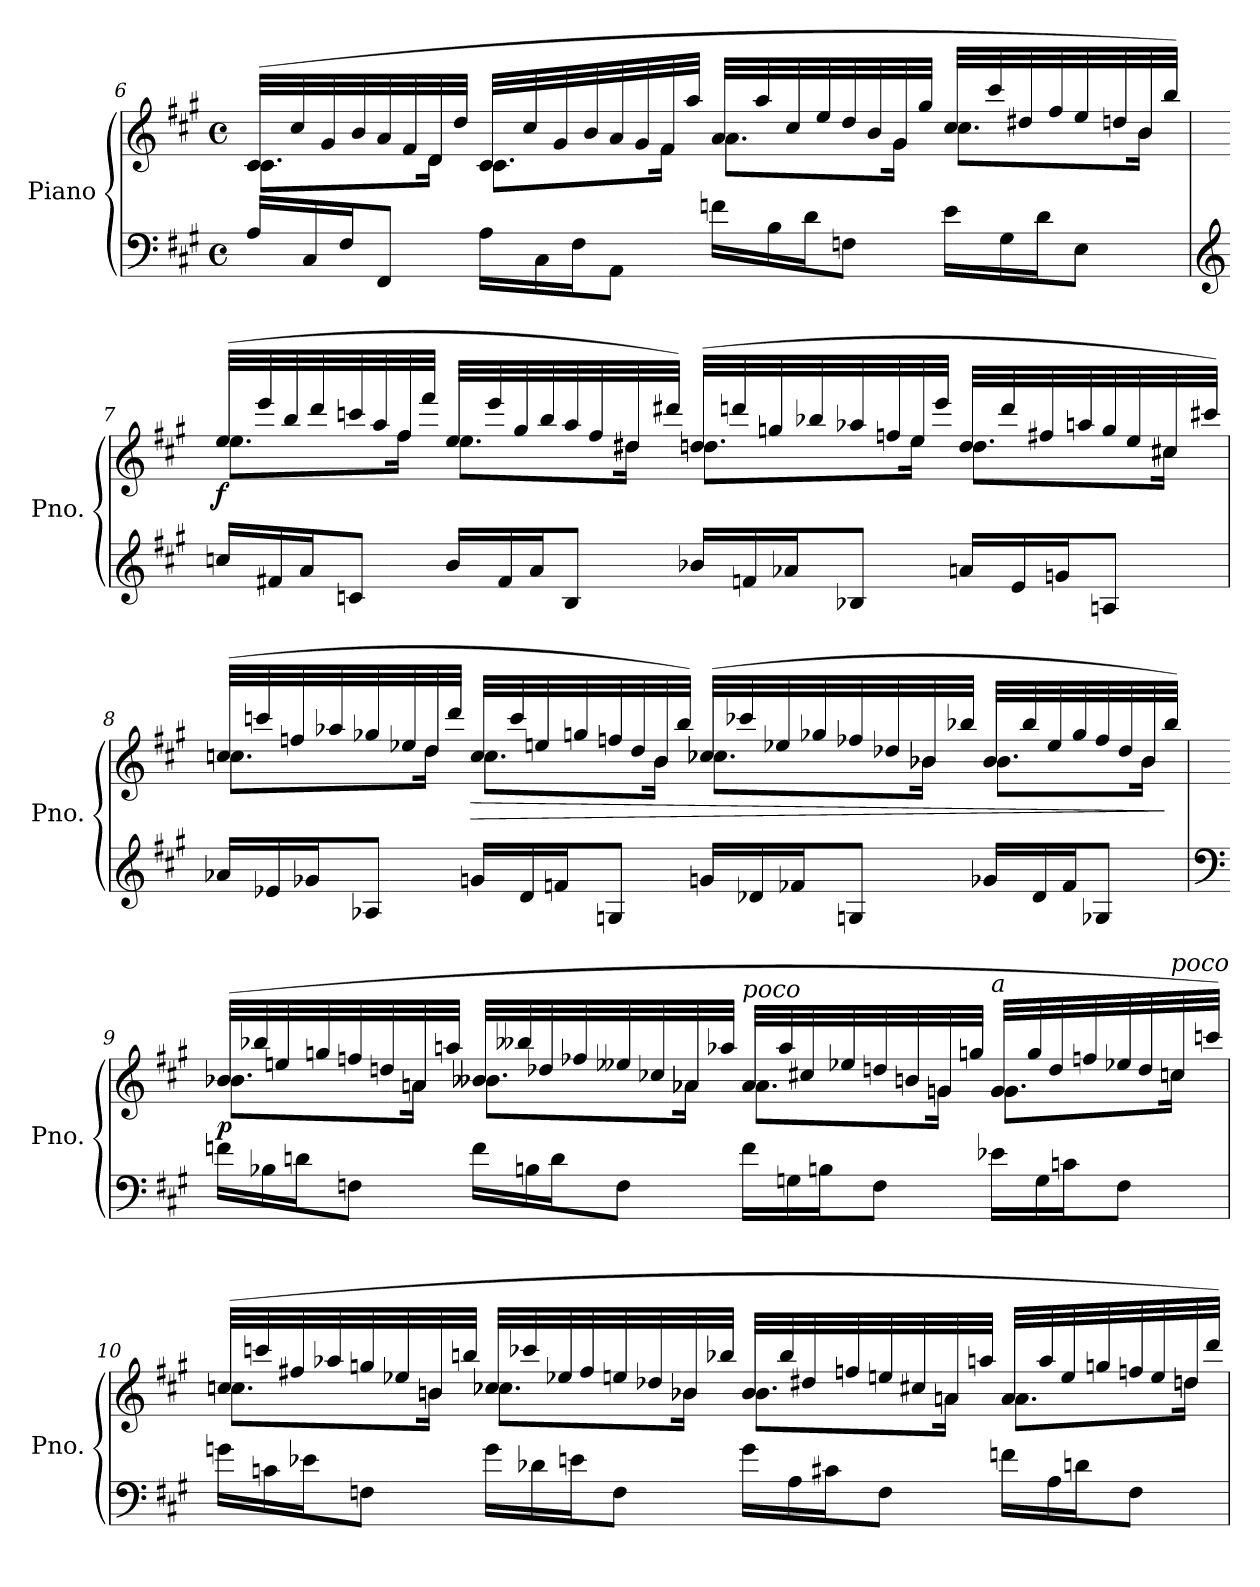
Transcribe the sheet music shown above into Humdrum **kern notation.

**kern	**kern	**dynam
*part1	*part1	*part1
*staff2	*staff1	*staff1/2
*I"Piano	*	*
*I'Pno.	*	*
!!LO:PB:g=z
*clefF4	*clefG2	*
*k[f#c#g#]	*k[f#c#g#]	*
*M4/4	*M4/4	*
*met(c)	*met(c)	*
*Xtuplet	*	*
=6	=6	=6
*	*^	*
24A/LL	(>32c#/LLL	8.c#\L	.
.	32cc#/	.	.
24C#/	.	.	.
.	32g#/	.	.
24F#/J	.	.	.
.	32b/	.	.
8FF#/J	32a/	.	.
.	32f#/	.	.
.	32d/	16d\Jk	.
.	32dd/JJJ	.	.
24A\LL	32c#/LLL	8.c#\L	.
.	32cc#/	.	.
24C#\	.	.	.
.	32g#/	.	.
24F#\J	.	.	.
.	32b/	.	.
8AA\J	32a/	.	.
.	32g#/	.	.
.	32f#/	16f#\Jk	.
.	32aa/JJJ	.	.
24fn\LL	32a/LLL	8.a\L	.
.	32aa/	.	.
24B\	.	.	.
.	32cc#/	.	.
24d\J	.	.	.
.	32ee/	.	.
8Fn\J	32dd/	.	.
.	32b/	.	.
.	32g#/	16g#\Jk	.
.	32gg#/JJJ	.	.
24e\LL	32cc#/LLL	8.cc#\L	.
.	32ccc#/	.	.
24G#\	.	.	.
.	32dd#X/	.	.
24d\J	.	.	.
.	32ff#/	.	.
8E\J	32ee/	.	.
.	32ddn/	.	.
.	32b/	16b\Jk	.
.	32bb/JJJ)	.	.
!!LO:LB:g=z	!!
=7	=7	=7	=7
*clefG2	*	*	*
!	!	!	!LO:DY:b
24ccn/LL	(32ee/LLL	8.ee\L	f
.	32eee/	.	.
24f#X/	.	.	.
.	32bb/	.	.
24a/J	.	.	.
.	32ddd/	.	.
8cn/J	32cccn/	.	.
.	32aa/	.	.
.	32ff#/	16ff#\Jk	.
.	32fff#/JJJ	.	.
24b/LL	32ee/LLL	8.ee\L	.
.	32eee/	.	.
24f#/	.	.	.
.	32gg#/	.	.
24a/J	.	.	.
.	32bb/	.	.
8B/J	32aa/	.	.
.	32ff#/	.	.
.	32dd#X/	16dd#X\Jk	.
.	32ddd#X/JJJ)	.	.
24b-X/LL	(32ddn/LLL	8.ddn\L	.
.	32dddn/	.	.
24fn/	.	.	.
.	32ggn/	.	.
24a-X/J	.	.	.
.	32bb-X/	.	.
8B-X/J	32aa-X/	.	.
.	32ffn/	.	.
.	32ee/	16ee\Jk	.
.	32eee/JJJ	.	.
24an/LL	32dd/LLL	8.dd\L	.
.	32ddd/	.	.
24e/	.	.	.
.	32ff#X/	.	.
24gn/J	.	.	.
.	32aan/	.	.
8An/J	32gg/	.	.
.	32ee/	.	.
.	32cc#X/	16cc#X\Jk	.
.	32ccc#X/JJJ)	.	.
!!LO:LB:g=z	!!
=8	=8	=8	=8
24a-X/LL	(32ccn/LLL	8.ccn\L	.
.	32cccn/	.	.
24e-X/	.	.	.
.	32ffn/	.	.
24g-X/J	.	.	.
.	32aa-X/	.	.
8A-X/J	32gg-X/	.	.
.	32ee-X/	.	.
.	32dd/	16dd\Jk	.
.	32ddd/JJJ	.	.
!	!	!	!LO:HP:b
24gn/LL	32cc/LLL	8.cc\L	>
.	32ccc/	.	.
24d/	.	.	.
.	32een/	.	.
24fn/J	.	.	.
.	32ggn/	.	.
8Gn/J	32ffn/	.	.
.	32dd/	.	.
.	32b/	16b\Jk	.
.	32bb/JJJ)	.	.
24gn/LL	(32cc-X/LLL	8.cc-X\L	.
.	32ccc-X/	.	.
24d-X/	.	.	.
.	32ee-X/	.	.
24f-X/J	.	.	.
.	32gg-X/	.	.
8Gn/J	32ff-X/	.	.
.	32dd-X/	.	.
.	32b-X/	16b-X\Jk	.
.	32bb-X/JJJ	.	.
24g-X/LL	32b-/LLL	8.b-\L	.
.	32bb-/	.	.
24d-/	.	.	.
.	32ee-/	.	.
24f-/J	.	.	.
.	32gg-/	.	.
8G-X/J	32ff-/	.	.
.	32dd-/	.	.
.	32b-/	16b-\Jk	.
.	32bb-/JJJ)	.	]
!!LO:LB:g=z	!!
=9	=9	=9	=9
*clefF4	*	*	*
!	!	!	!LO:DY:b
24fn\LL	(32b-X/LLL	8.b-X\L	p
.	32bb-X/	.	.
24B-X\	.	.	.
.	32een/	.	.
24dn\J	.	.	.
.	32ggn/	.	.
8Fn\J	32ffn/	.	.
.	32ddn/	.	.
.	32an/	16an\Jk	.
.	32aan/JJJ	.	.
24f\LL	32b--X/LLL	8.b--X\L	.
.	32bb--X/	.	.
24Bn\	.	.	.
.	32dd-X/	.	.
24d\J	.	.	.
.	32ff-X/	.	.
8F\J	32ee--X/	.	.
.	32cc-X/	.	.
.	32a-X/	16a-X\Jk	.
.	32aa-X/JJJ	.	.
!	!LO:TX:a:i:t=poco	!	!
24f\LL	32a-/LLL	8.a-\L	.
.	32aa-/	.	.
24Gn\	.	.	.
.	32cc#X/	.	.
24Bn\J	.	.	.
.	32ee-X/	.	.
8F\J	32ddn/	.	.
.	32bn/	.	.
.	32gn/	16gn\Jk	.
.	32ggn/JJJ	.	.
!	!LO:TX:a:i:t=a	!	!
24e-X\LL	32g/LLL	8.g\L	.
.	32gg/	.	.
24G\	.	.	.
.	32dd/	.	.
24cn\J	.	.	.
.	32ffn/	.	.
8F\J	32ee-X/	.	.
.	32dd/	.	.
!	!LO:TX:a:i:t=poco	!	!
.	32ccn/	16ccn\Jk	.
.	32cccn/JJJ)	.	.
!!LO:LB:g=z	!!
=10	=10	=10	=10
!	!	!	!LO:DY:b
24gn\LL	(32ccn/LLL	8.ccn\L	other-dynamics
.	32cccn/	.	.
24cn\	.	.	.
.	32ff#X/	.	.
24e-X\J	.	.	.
.	32aa-X/	.	.
8Fn\J	32ggn/	.	.
.	32ee-X/	.	.
.	32bn/	16bn\Jk	.
.	32bbn/JJJ	.	.
24g\LL	32cc-X/LLL	8.cc-X\L	.
.	32ccc-X/	.	.
24d-X\	.	.	.
.	32ee-X/	.	.
24en\J	.	.	.
.	32ff#/	.	.
8F\J	32een/	.	.
.	32dd-X/	.	.
.	32b-X/	16b-X\Jk	.
.	32bb-X/JJJ	.	.
24g\LL	32b-/LLL	8.b-\L	.
.	32bb-/	.	.
24A\	.	.	.
.	32dd#X/	.	.
24c#X\J	.	.	.
.	32ffn/	.	.
8F\J	32een/	.	.
.	32cc#X/	.	.
.	32an/	16an\Jk	.
.	32aan/JJJ	.	.
24fn\LL	32a/LLL	8.a\L	.
.	32aa/	.	.
24A\	.	.	.
.	32ee/	.	.
24dn\J	.	.	.
.	32ggn/	.	.
8F\J	32ffn/	.	.
.	32ee/	.	.
.	32ddn/	16ddn\Jk	.
.	32ddd/JJJ)	.	.
*	*v	*v	*
=	=	=
*-	*-	*-
